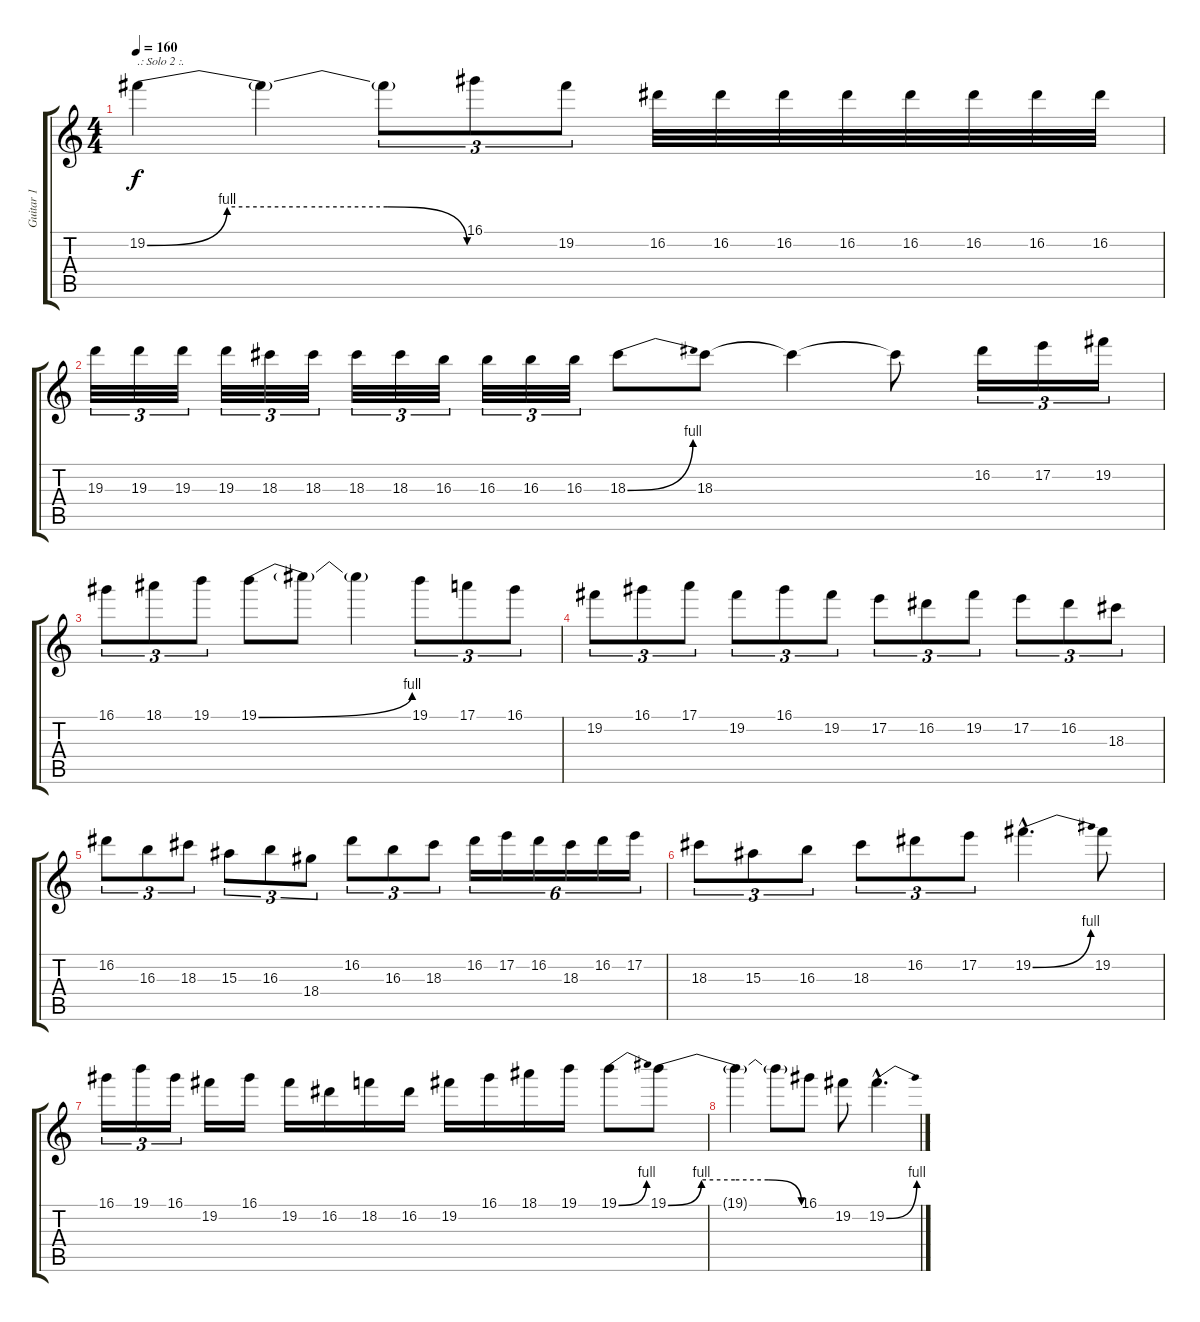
\track ("Guitar 1" "Guitar 1") {instrument distortionguitar}
\staff {score tabs}
\tuning (E4 B3 G3 D3 A2 E2) {hide}
\ts (4 4)
\tempo 160
\clef g2
\ks c
19.2{be (custom 0 0 15 4 30 4 45 4 60 0)}.4{txt ".: Solo 2 :." dy f volume 16} 19.2{t}.4 19.2{t}.8{tu (3 2)} 16.1.8{tu (3 2)} 19.2.8{tu (3 2)} 16.2.32 16.2.32 16.2.32 16.2.32 16.2.32 16.2.32 16.2.32 16.2.32 |
19.3.32{tu (3 2)} 19.3.32{tu (3 2)} 19.3.32{tu (3 2)} 19.3.32{tu (3 2)} 18.3.32{tu (3 2)} 18.3.32{tu (3 2)} 18.3.32{tu (3 2)} 18.3.32{tu (3 2)} 16.3.32{tu (3 2)} 16.3.32{tu (3 2)} 16.3.32{tu (3 2)} 16.3.32{tu (3 2)} 18.3{be (bend 0 0 60 4)}.8 18.3.8 18.3{t}.4 18.3{t}.8 16.2.16{tu (3 2)} 17.2.16{tu (3 2)} 19.2.16{tu (3 2)} |
16.1.8{tu (3 2)} 18.1.8{tu (3 2)} 19.1.8{tu (3 2)} 19.1{be (bend 0 0 60 4)}.8 19.1{t}.8 19.1{t}.4 19.1.8{tu (3 2)} 17.1.8{tu (3 2)} 16.1.8{tu (3 2)} |
19.2.8{tu (3 2)} 16.1.8{tu (3 2)} 17.1.8{tu (3 2)} 19.2.8{tu (3 2)} 16.1.8{tu (3 2)} 19.2.8{tu (3 2)} 17.2.8{tu (3 2)} 16.2.8{tu (3 2)} 19.2.8{tu (3 2)} 17.2.8{tu (3 2)} 16.2.8{tu (3 2)} 18.3.8{tu (3 2)} |
16.2.8{tu (3 2)} 16.3.8{tu (3 2)} 18.3.8{tu (3 2)} 15.3.8{tu (3 2)} 16.3.8{tu (3 2)} 18.4.8{tu (3 2)} 16.2.8{tu (3 2)} 16.3.8{tu (3 2)} 18.3.8{tu (3 2)} 16.2.16{tu (6 4)} 17.2.16{tu (6 4)} 16.2.16{tu (6 4)} 18.3.16{tu (6 4)} 16.2.16{tu (6 4)} 17.2.16{tu (6 4)} |
18.3.8{tu (3 2)} 15.3.8{tu (3 2)} 16.3.8{tu (3 2)} 18.3.8{tu (3 2)} 16.2.8{tu (3 2)} 17.2.8{tu (3 2)} 19.2{be (bend 0 0 60 4) hac}.4{d} 19.2.8 |
16.1.16{tu (3 2)} 19.1.16{tu (3 2)} 16.1.16{tu (3 2)} 19.2.16 16.1.16 19.2.16 16.2.16 18.2.16 16.2.16 19.2.16 16.1.16 18.1.16 19.1.16 19.1{be (bend 0 0 60 4)}.8 19.1{be (custom 0 0 15 4 30 4 45 4 60 0)}.8 |
19.1{t}.4 19.1{t}.8 16.1.8 19.2.8 19.2{be (bend 0 0 60 4) hac}.4{d}
